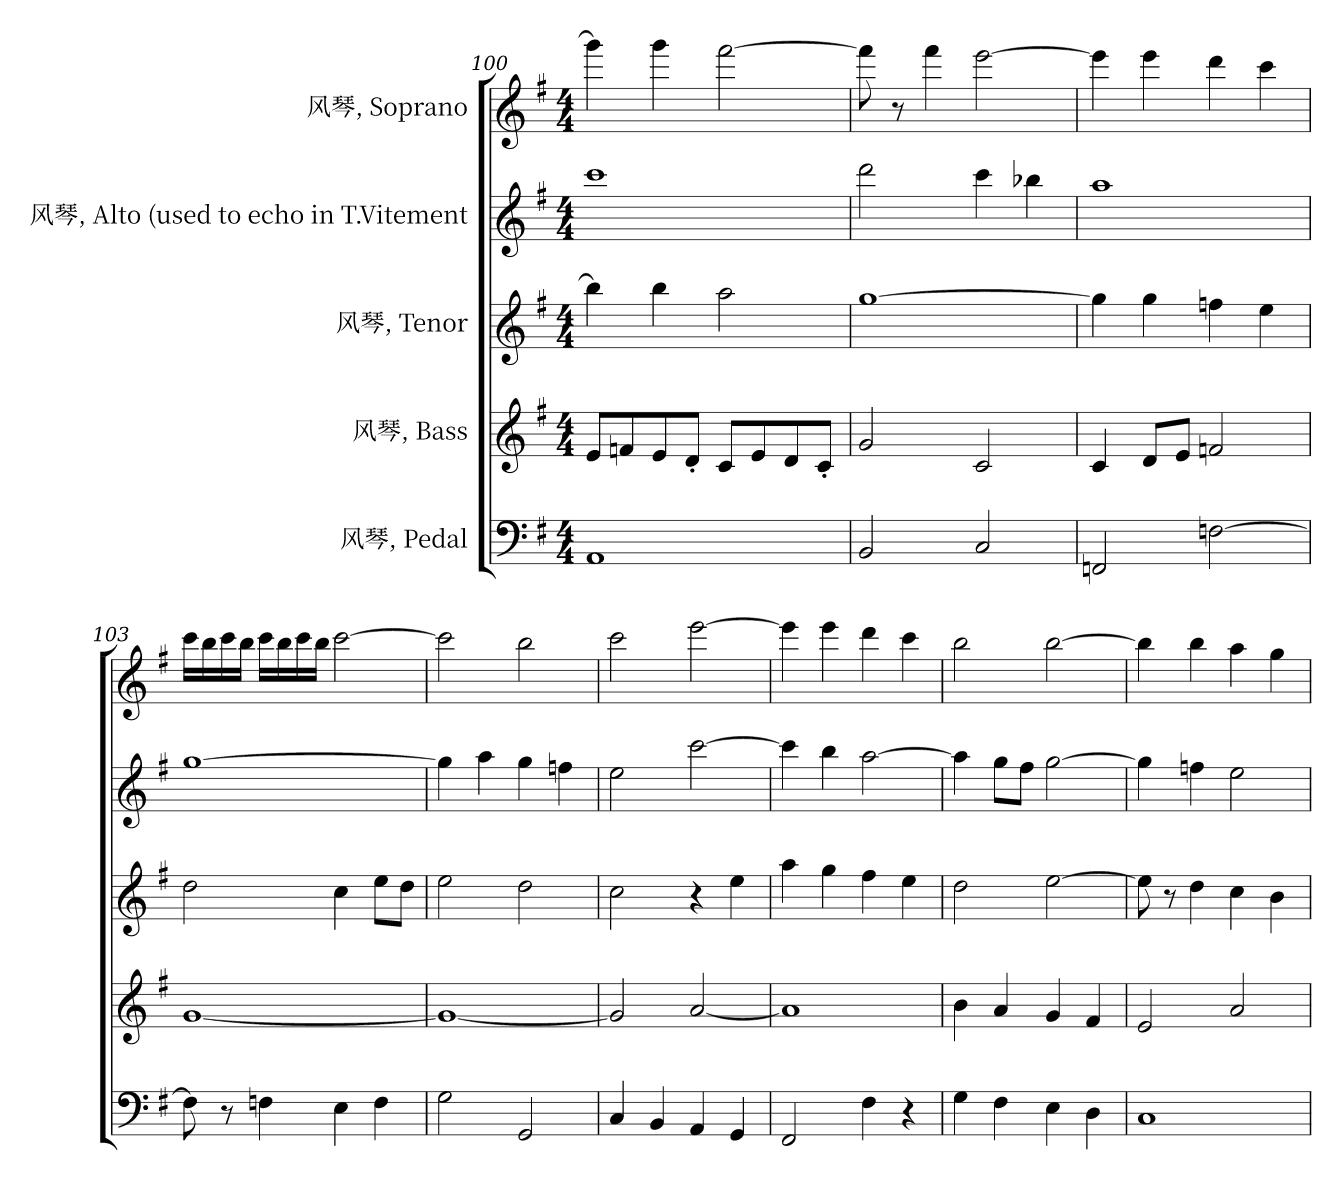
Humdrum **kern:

**kern	**kern	**kern	**kern	**kern
*part5	*part4	*part3	*part2	*part1
*staff5	*staff4	*staff3	*staff2	*staff1
*I"风琴, Pedal	*I"风琴, Bass	*I"风琴, Tenor	*I"风琴, Alto (used to echo in T.Vitement	*I"风琴, Soprano
!!LO:PB:g=z
*clefF4	*clefG2	*clefG2	*clefG2	*clefG2
*k[f#]	*k[f#]	*k[f#]	*k[f#]	*k[f#]
*M4/4	*M4/4	*M4/4	*M4/4	*M4/4
*MM126	*MM126	*MM126	*MM126	*MM126
=100	=100	=100	=100	=100
1AA	8e/L	4bb\]	1ccc	4ggg\]
.	8fn/	.	.	.
*	*	*	*	*MM132
.	8e/	4bb\	.	4ggg\
.	8d'/J	.	.	.
*	*	*	*	*MM126
.	8c/L	2aa\	.	[2fff#\
.	8e/	.	.	.
.	8d/	.	.	.
.	8c'/J	.	.	.
=101	=101	=101	=101	=101
*	*	*	*	*MM126
2BB/	2g/	[1gg	2ddd\	8fff#\]
.	.	.	.	8r
*	*	*	*	*MM132
.	.	.	.	4fff#\
*	*	*	*	*MM126
2C/	2c/	.	4ccc\	[2eee\
.	.	.	4bb-X\	.
=102	=102	=102	=102	=102
*	*	*	*	*MM126
2FFn/	4c/	4gg\]	1aa	4eee\]
*	*	*	*	*MM132
.	8d/L	4gg\	.	4eee\
.	8e/J	.	.	.
*	*	*	*	*MM126
[2Fn\	2fn/	4ffn\	.	4ddd\
*	*	*	*	*MM132
.	.	4ee\	.	4ccc\
=103	=103	=103	=103	=103
*	*	*	*	*MM126
8F\]	[1g	2dd\	[1gg	16ccc\LL
.	.	.	.	16bb\
8r	.	.	.	16ccc\
.	.	.	.	16bb\JJ
*	*	*	*	*MM132
4Fn\	.	.	.	16ccc\LL
.	.	.	.	16bb\
.	.	.	.	16ccc\
.	.	.	.	16bb\JJ
*	*	*	*	*MM126
4E\	.	4cc\	.	[2ccc\
4F\	.	8ee\L	.	.
.	.	8dd\J	.	.
=104	=104	=104	=104	=104
*	*	*	*	*MM126
2G\	1g_	2ee\	4gg\]	2ccc\]
.	.	.	4aa\	.
*	*	*	*	*MM126
2GG/	.	2dd\	4gg\	2bb\
.	.	.	4ffn\	.
!!LO:LB:g=z
=105	=105	=105	=105	=105
*	*	*	*	*MM126
4C/	2g/]	2cc\	2ee\	2ccc\
4BB/	.	.	.	.
*	*	*	*	*MM126
4AA/	[2a/	4r	[2ccc\	[2eee\
4GG/	.	4ee\	.	.
=106	=106	=106	=106	=106
*	*	*	*	*MM126
2FF#/	1a]	4aa\	4ccc\]	4eee\]
*	*	*	*	*MM132
.	.	4gg\	4bb\	4eee\
*	*	*	*	*MM126
4F#\	.	4ff#\	[2aa\	4ddd\
*	*	*	*	*MM132
4r	.	4ee\	.	4ccc\
=107	=107	=107	=107	=107
*	*	*	*	*MM126
4G\	4b\	2dd\	4aa\]	2bb\
4F#\	4a/	.	8gg\L	.
.	.	.	8ff#\J	.
*	*	*	*	*MM126
4E\	4g/	[2ee\	[2gg\	[2bb\
4D\	4f#/	.	.	.
=108	=108	=108	=108	=108
*	*	*	*	*MM126
1C	2e/	8ee\]	4gg\]	4bb\]
.	.	8r	.	.
*	*	*	*	*MM132
.	.	4dd\	4ffn\	4bb\
*	*	*	*	*MM126
.	2a/	4cc\	2ee\	4aa\
*	*	*	*	*MM132
.	.	4b\	.	4gg\
=	=	=	=	=
*-	*-	*-	*-	*-
